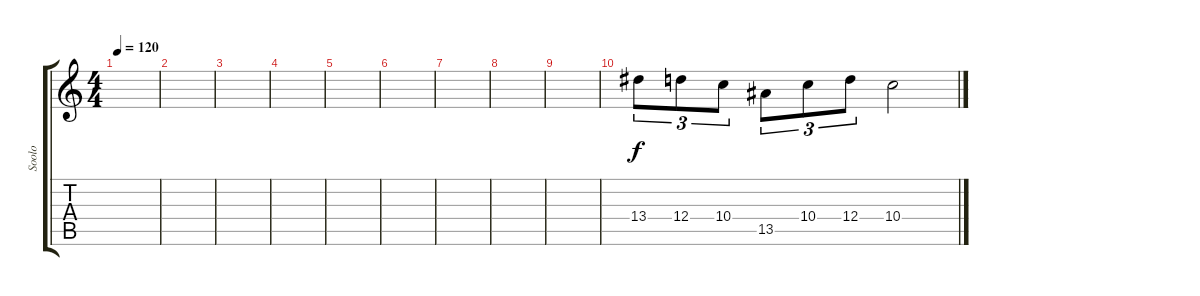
\track ("Soolo" "Soolo") {instrument distortionguitar}
\staff {score tabs}
\tuning (E4 B3 G3 D3 A2 E2) {hide}
\ts (4 4)
\tempo 120
\clef g2
\ks c
|
|
|
|
|
|
|
|
|
13.4.8{tu (3 2)} 12.4.8{tu (3 2)} 10.4.8{tu (3 2)} 13.5.8{tu (3 2)} 10.4.8{tu (3 2)} 12.4.8{tu (3 2)} 10.4.2
